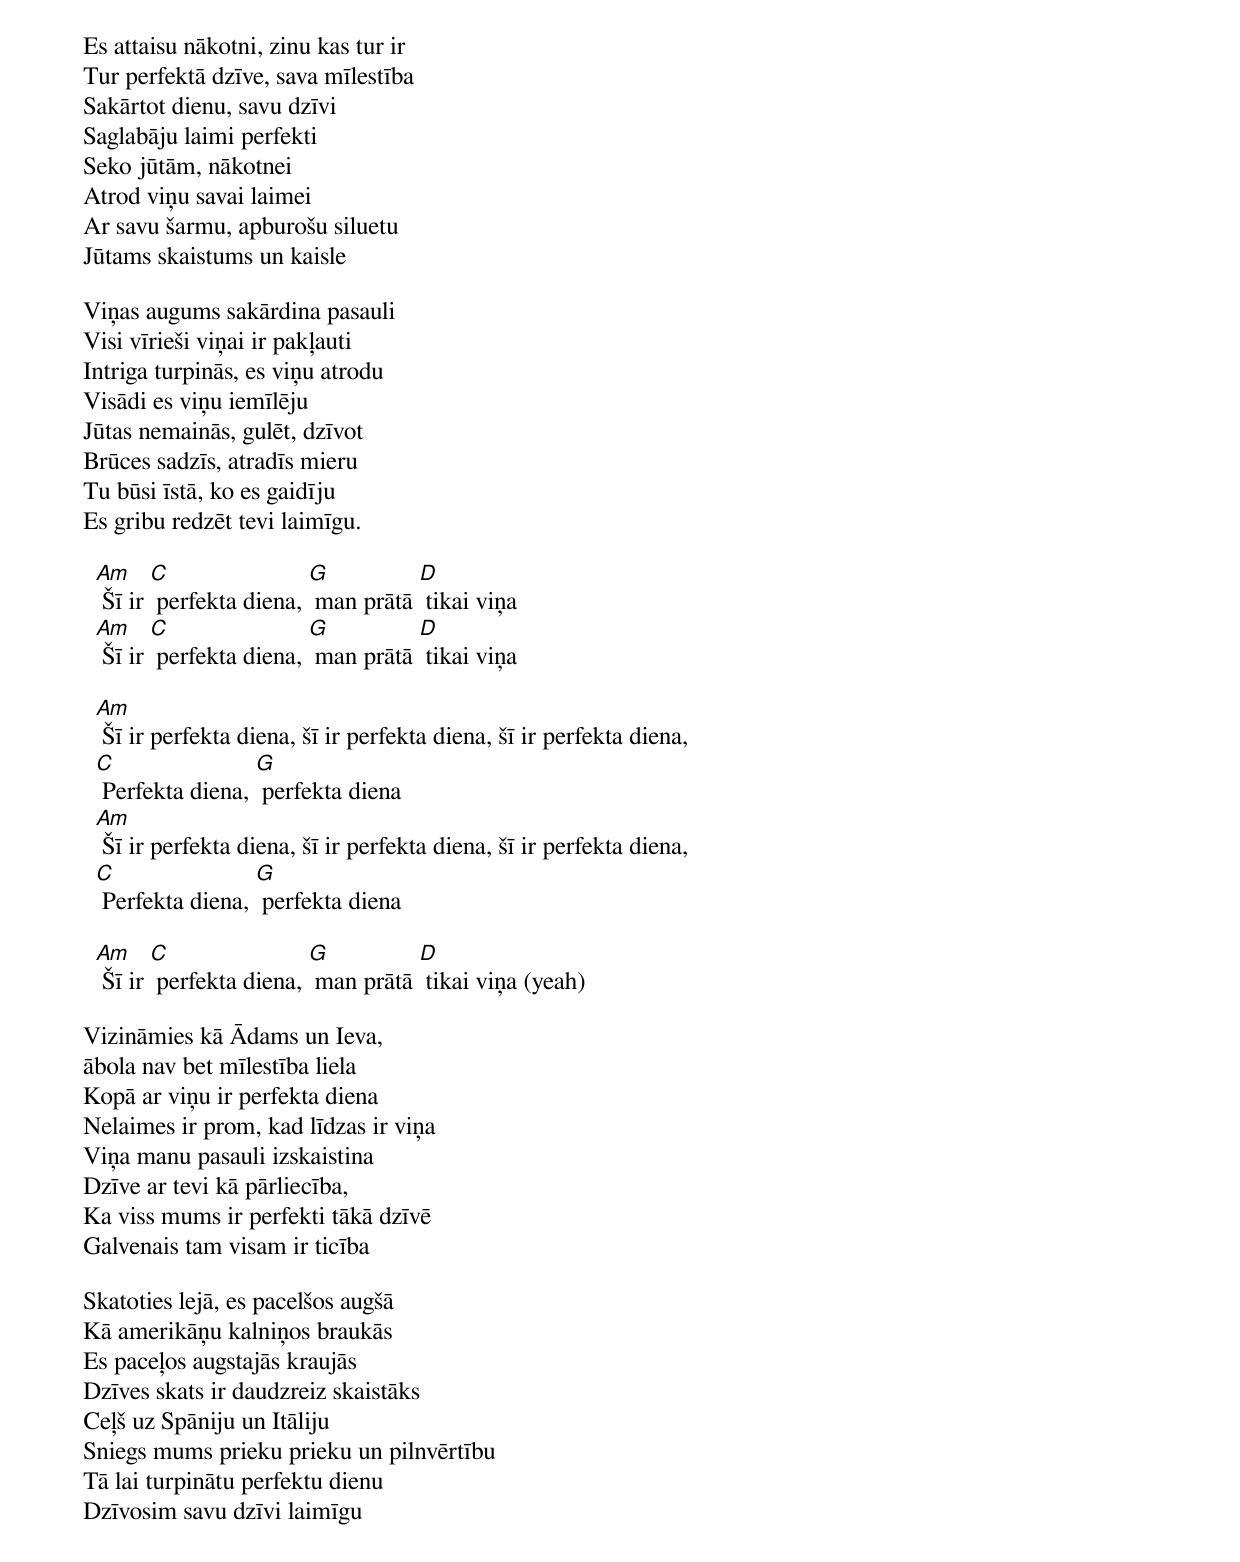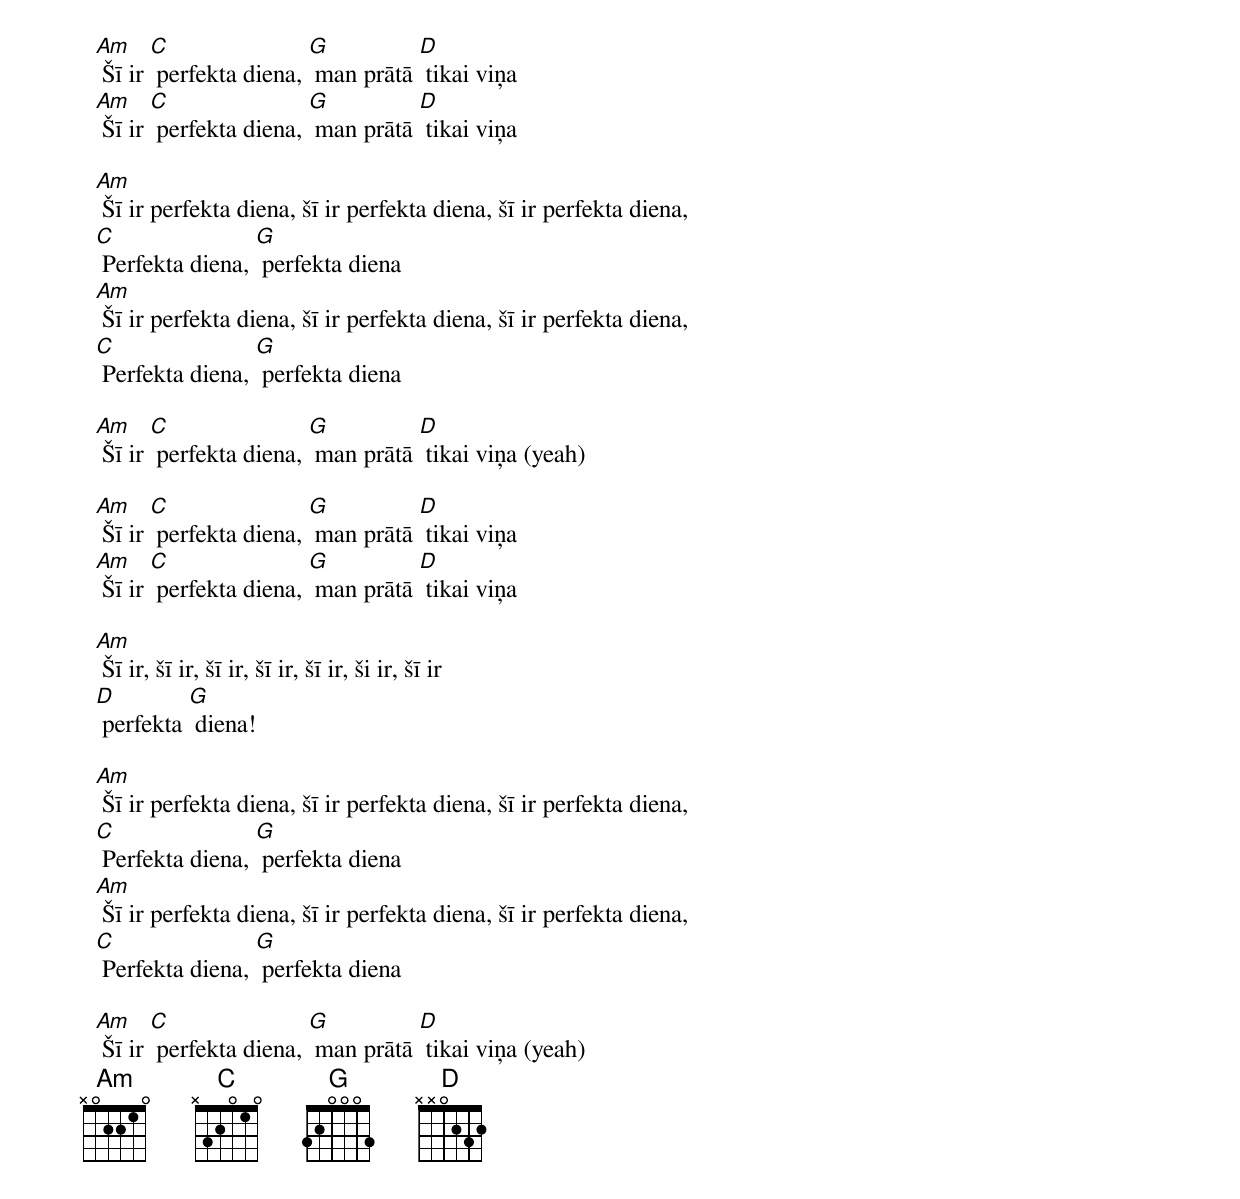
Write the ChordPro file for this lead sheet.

Es attaisu nākotni, zinu kas tur ir
Tur perfektā dzīve, sava mīlestība
Sakārtot dienu, savu dzīvi
Saglabāju laimi perfekti
Seko jūtām, nākotnei
Atrod viņu savai laimei
Ar savu šarmu, apburošu siluetu
Jūtams skaistums un kaisle

Viņas augums sakārdina pasauli
Visi vīrieši viņai ir pakļauti
Intriga turpinās, es viņu atrodu
Visādi es viņu iemīlēju
Jūtas nemainās, gulēt, dzīvot
Brūces sadzīs, atradīs mieru
Tu būsi īstā, ko es gaidīju
Es gribu redzēt tevi laimīgu.

  [Am] Šī ir [C] perfekta diena, [G] man prātā [D] tikai viņa
  [Am] Šī ir [C] perfekta diena, [G] man prātā [D] tikai viņa

  [Am] Šī ir perfekta diena, šī ir perfekta diena, šī ir perfekta diena,
  [C] Perfekta diena, [G] perfekta diena
  [Am] Šī ir perfekta diena, šī ir perfekta diena, šī ir perfekta diena,
  [C] Perfekta diena, [G] perfekta diena

  [Am] Šī ir [C] perfekta diena, [G] man prātā [D] tikai viņa (yeah)

Vizināmies kā Ādams un Ieva,
ābola nav bet mīlestība liela
Kopā ar viņu ir perfekta diena
Nelaimes ir prom, kad līdzas ir viņa
Viņa manu pasauli izskaistina
Dzīve ar tevi kā pārliecība,
Ka viss mums ir perfekti tākā dzīvē
Galvenais tam visam ir ticība

Skatoties lejā, es pacelšos augšā
Kā amerikāņu kalniņos braukās
Es paceļos augstajās kraujās
Dzīves skats ir daudzreiz skaistāks
Ceļš uz Spāniju un Itāliju
Sniegs mums prieku prieku un pilnvērtību
Tā lai turpinātu perfektu dienu
Dzīvosim savu dzīvi laimīgu

  [Am] Šī ir [C] perfekta diena, [G] man prātā [D] tikai viņa
  [Am] Šī ir [C] perfekta diena, [G] man prātā [D] tikai viņa

  [Am] Šī ir perfekta diena, šī ir perfekta diena, šī ir perfekta diena,
  [C] Perfekta diena, [G] perfekta diena
  [Am] Šī ir perfekta diena, šī ir perfekta diena, šī ir perfekta diena,
  [C] Perfekta diena, [G] perfekta diena

  [Am] Šī ir [C] perfekta diena, [G] man prātā [D] tikai viņa (yeah)

  [Am] Šī ir [C] perfekta diena, [G] man prātā [D] tikai viņa
  [Am] Šī ir [C] perfekta diena, [G] man prātā [D] tikai viņa

  [Am] Šī ir, šī ir, šī ir, šī ir, šī ir, ši ir, šī ir
  [D] perfekta [G] diena!

  [Am] Šī ir perfekta diena, šī ir perfekta diena, šī ir perfekta diena,
  [C] Perfekta diena, [G] perfekta diena
  [Am] Šī ir perfekta diena, šī ir perfekta diena, šī ir perfekta diena,
  [C] Perfekta diena, [G] perfekta diena

  [Am] Šī ir [C] perfekta diena, [G] man prātā [D] tikai viņa (yeah)
